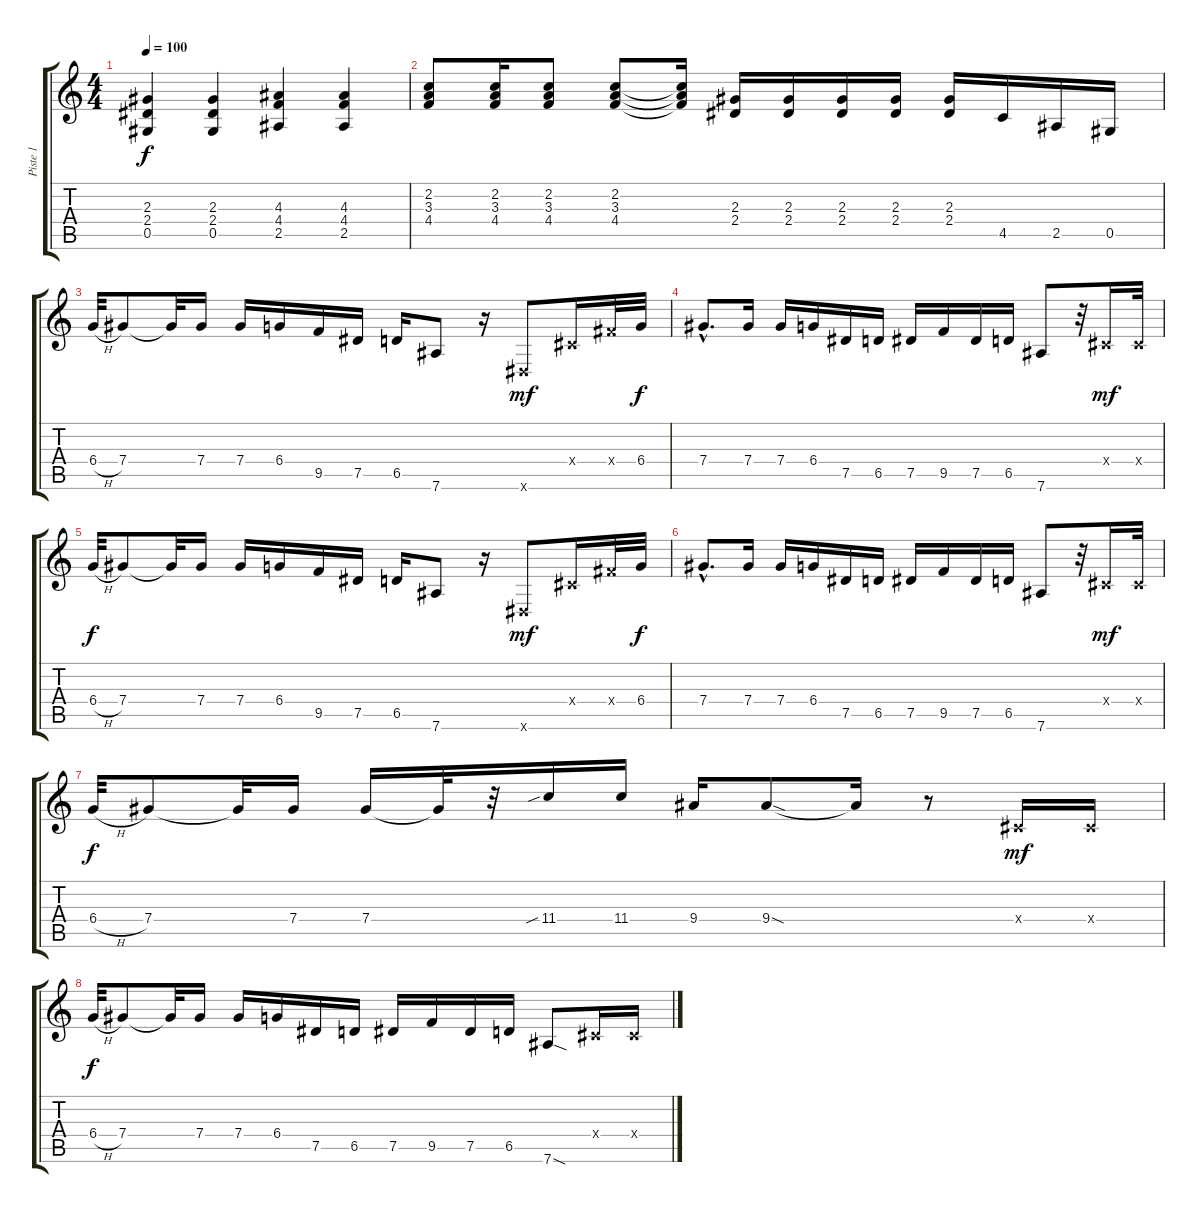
\track ("Piste 1" "Piste 1") {instrument overdrivenguitar}
\staff {score tabs}
\tuning (Eb4 Bb3 Gb3 Db3 Ab2 Eb2) {hide}
\ts (4 4)
\tempo 100
\clef g2
\ks c
(2.3 2.4 0.5).4{dy f} (2.3 2.4 0.5).4 (4.3 4.4 2.5).4 (4.3 4.4 2.5).4 |
(2.2 3.3 4.4).8 (2.2 3.3 4.4).16 (2.2 3.3 4.4).8 (2.2 3.3 4.4).8 (2.2{t} 3.3{t} 4.4{t}).16 (2.3 2.4).16 (2.3 2.4).16 (2.3 2.4).16 (2.3 2.4).16 (2.3 2.4).16 4.5.16 2.5.16 0.5.16 |
6.4{h}.32 7.4.8 7.4{t}.32 7.4.16 7.4.16 6.4.16 9.5.16 7.5.16 6.5.16 7.6.8 r.16 0.6{x}.8{dy mf} 0.4{x}.16 5.4{x}.32 6.4.32{dy f} |
7.4{hac}.8{d} 7.4.16 7.4.16 6.4.16 7.5.16 6.5.16 7.5.16 9.5.16 7.5.16 6.5.16 7.6.8 r.32 0.4{x}.16{dy mf} 0.4{x}.32 |
6.4{h}.32{dy f} 7.4.8 7.4{t}.32 7.4.16 7.4.16 6.4.16 9.5.16 7.5.16 6.5.16 7.6.8 r.16 0.6{x}.8{dy mf} 0.4{x}.16 5.4{x}.32 6.4.32{dy f} |
7.4{hac}.8{d} 7.4.16 7.4.16 6.4.16 7.5.16 6.5.16 7.5.16 9.5.16 7.5.16 6.5.16 7.6.8 r.32 0.4{x}.16{dy mf} 0.4{x}.32 |
6.4{h}.32{dy f} 7.4.8 7.4{t}.32 7.4.16 7.4.16 7.4{t}.32 r.32 11.4{sib}.16 11.4.16 9.4.16 9.4{sod}.8 9.4{t}.16 r.8 0.4{x}.16{dy mf} 0.4{x}.16 |
6.4{h}.32{dy f} 7.4.8 7.4{t}.32 7.4.16 7.4.16 6.4.16 7.5.16 6.5.16 7.5.16 9.5.16 7.5.16 6.5.16 7.6{sod}.8 0.4{x}.16 0.4{x}.16
